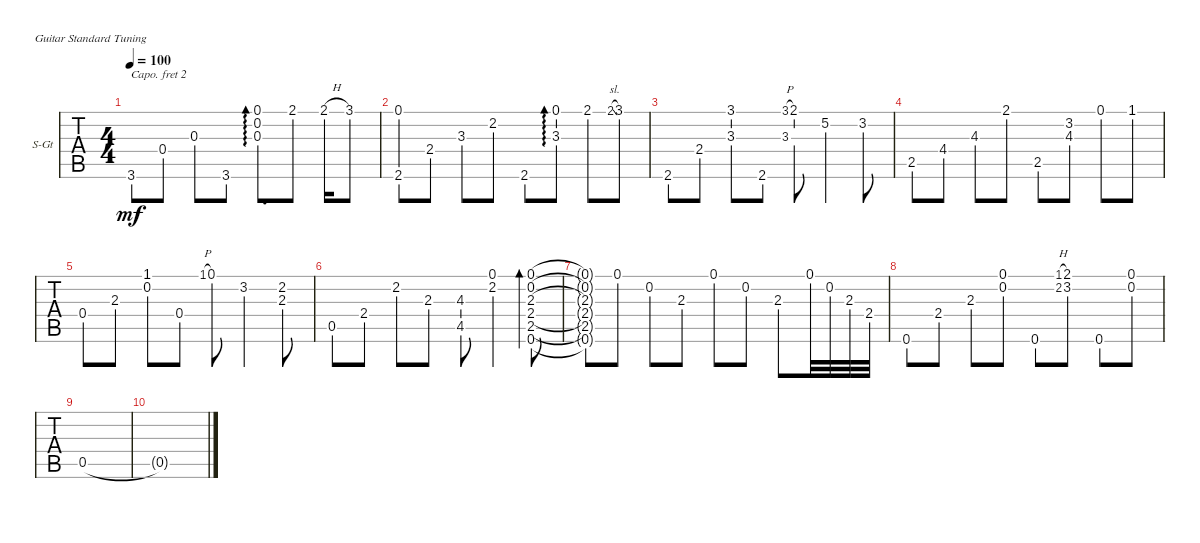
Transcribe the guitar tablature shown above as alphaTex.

\defaultSystemsLayout 4
\bracketExtendMode groupsimilarinstruments
\firstSystemTrackNameOrientation horizontal
\otherSystemsTrackNameOrientation horizontal
\track ("Steel Guitar" "S-Gt") {instrument acousticguitarsteel}
\staff {tabs}
\capo 2
\tuning (E4 B3 G3 D3 A2 E2)
\ts (4 4)
\tempo 100
\clef g2
\ks c
3.6.8{dy mf} 0.4.8 0.3.8 3.6.8 (0.1 0.2 0.3).8{d ad 0} 2.1.8 2.1{h}.16 3.1.8 |
(2.6 0.1).8 2.4.8 3.3.8 2.2.8 2.6.8 (0.1 3.3).8{ad 0} 2.1.8 2.1{sl}.8{gr onbeat} 3.1.8 |
2.6.8 2.4.8 (3.1 3.3).8 2.6.8 (3.3 3.1{h}).8{gr onbeat} 2.1.8 5.2.4 3.2.8 |
2.5.8 4.4.8 4.3.8 2.1.8 2.5.8 (4.3 3.2).8 0.1.8 1.1.8 |
0.4.8 2.3.8 (1.1 0.2).8 0.4.8 1.1{h}.8{gr onbeat} 0.1.8 3.2.4 (2.2 2.3).8 |
0.5.8 2.4.8 2.2.8 2.3.8 (4.3 4.5).8 (0.1 2.2).4 (0.1 0.2 2.3 2.4 2.5 0.6).8{bd 30} |
(0.1{t} 0.2{t} 2.3{t} 2.4{t} 2.5{t} 0.6{t}).8 0.1.8 0.2.8 2.3.8 0.1.8 0.2.8 2.3.8 0.1.32 0.2.32 2.3.32 2.4.32 |
0.6.8 2.4.8 2.3.8 (0.1 0.2).8 0.6.8 (1.1{h} 2.2{h}).8{gr onbeat} (3.2 2.1).8 0.6.8 (0.1 0.2).8 |
0.5.1 |
0.5{t}.1
